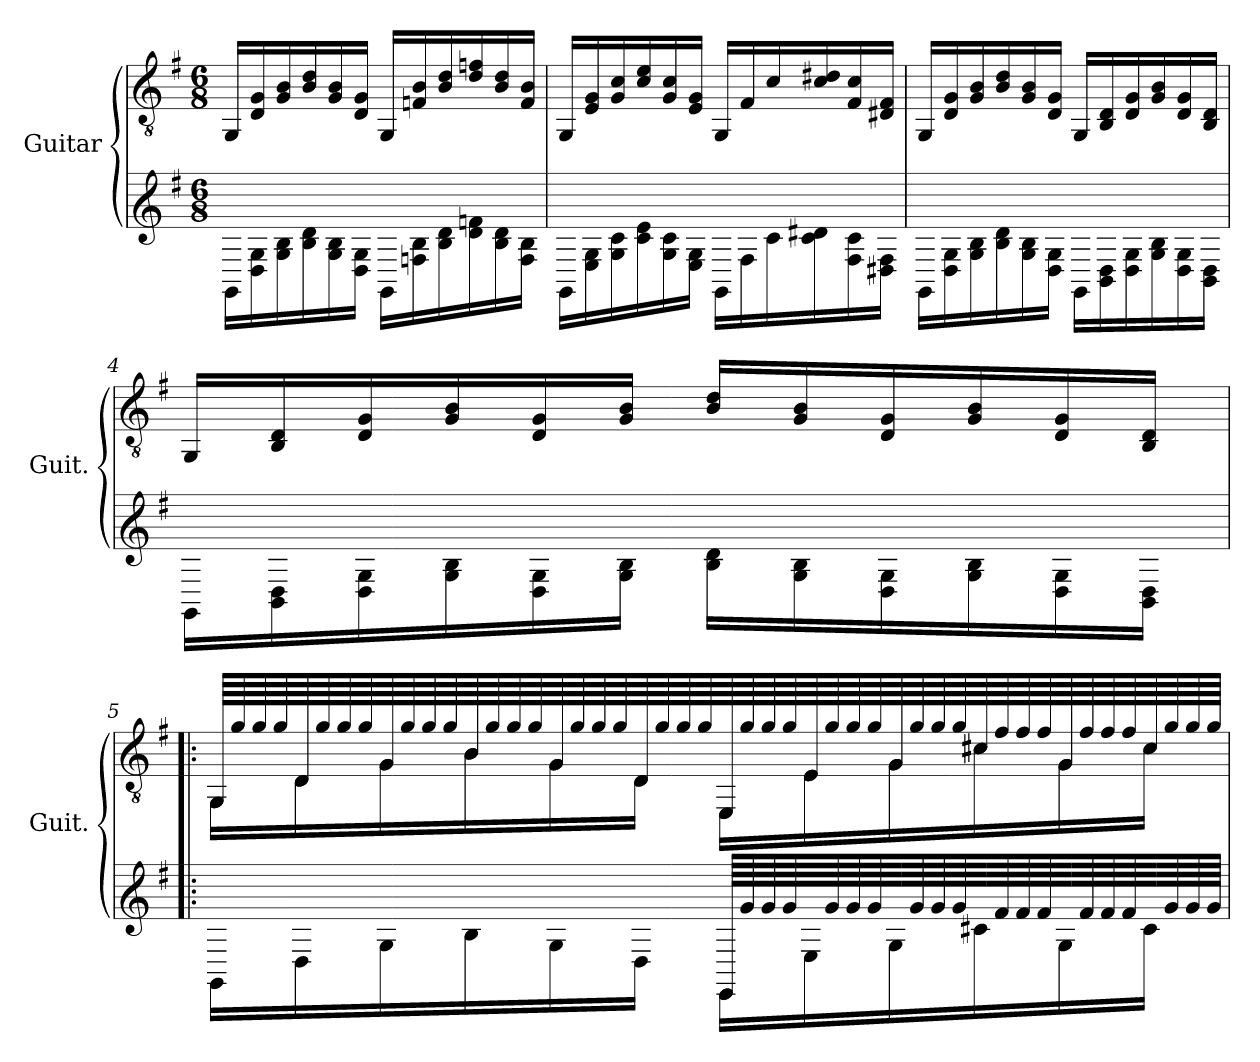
**kern	**kern
*part1	*part1
*staff2	*staff1
*I"Guitar	*
*I'Guit.	*
*stria6	*
*	*clefGv2
*k[f#]	*k[f#]
*M6/8	*M6/8
*MM40	*MM40
=1	=1
16GGLL	16GG/LL
16D\ 16G\	16D/ 16G/
16G\ 16B\	16G/ 16B/
16B\ 16d\	16B/ 16d/
16G\ 16B\	16G/ 16B/
16D\ 16G\JJ	16D/ 16G/JJ
16GGLL	16GG/LL
16F\ 16B\	16Fn/ 16B/
16B\ 16d\	16B/ 16d/
16d\ 16f\	16d/ 16fn/
16B\ 16d\	16B/ 16d/
16F\ 16B\JJ	16F/ 16B/JJ
=2	=2
16GGLL	16GG/LL
16E\ 16G\	16E/ 16G/
16G\ 16c\	16G/ 16c/
16c\ 16e\	16c/ 16e/
16G\ 16c\	16G/ 16c/
16E\ 16G\JJ	16E/ 16G/JJ
16GGLL	16GG/LL
16F#	16F#/
16c	16c/
16c\ 16d#\	16c/ 16d#X/
16F#\ 16c\	16F#/ 16c/
16D#\ 16F#\JJ	16D#X/ 16F#/JJ
=3	=3
16GGLL	16GG/LL
16D\ 16G\	16D/ 16G/
16G\ 16B\	16G/ 16B/
16B\ 16d\	16B/ 16d/
16G\ 16B\	16G/ 16B/
16D\ 16G\JJ	16D/ 16G/JJ
16GGLL	16GG/LL
16BB\ 16D\	16BB/ 16D/
16D\ 16G\	16D/ 16G/
16G\ 16B\	16G/ 16B/
16D\ 16G\	16D/ 16G/
16BB\ 16D\JJ	16BB/ 16D/JJ
!!LO:LB:g=z
=4	=4
16GGLL	16GG/LL
16BB\ 16D\	16BB/ 16D/
16D\ 16G\	16D/ 16G/
16G\ 16B\	16G/ 16B/
16D\ 16G\	16D/ 16G/
16G\ 16B\JJ	16G/ 16B/JJ
16B\ 16d\LL	16B/ 16d/LL
16G\ 16B\	16G/ 16B/
16D\ 16G\	16D/ 16G/
16G\ 16B\	16G/ 16B/
16D\ 16G\	16D/ 16G/
16BB\ 16D\JJ	16BB/ 16D/JJ
!!LO:LB:g=z
=5!|:	=5!|:
*^	*^
64GGLLLLyy	16GGLL	64GG/LLLL	16GG\LL
64g	.	64g/	.
64g	.	64g/	.
64g	.	64g/	.
64Dyy	16D	64D/	16D\
64g	.	64g/	.
64g	.	64g/	.
64g	.	64g/	.
64Gyy	16G	64G/	16G\
64g	.	64g/	.
64g	.	64g/	.
64g	.	64g/	.
64Byy	16B	64B/	16B\
64g	.	64g/	.
64g	.	64g/	.
64g	.	64g/	.
64Gyy	16G	64G/	16G\
64g	.	64g/	.
64g	.	64g/	.
64g	.	64g/	.
64Dyy	16DJJ	64D/	16D\JJ
64g	.	64g/	.
64g	.	64g/	.
64gJJJJ	.	64g/	.
64EELLLL	16EELL	64EE/	16EE\LL
64g	.	64g/	.
64g	.	64g/	.
64g	.	64g/	.
64Eyy	16E	64E/	16E\
64g	.	64g/	.
64g	.	64g/	.
64g	.	64g/	.
64Gyy	16G	64G/	16G\
64g	.	64g/	.
64g	.	64g/	.
64g	.	64g/	.
64c#yy	16c#X	64c#X/	16c#\
64f#	.	64f#/	.
64f#	.	64f#/	.
64f#	.	64f#/	.
64Gyy	16G	64G/	16G\
64f#	.	64f#/	.
64f#	.	64f#/	.
64f#	.	64f#/	.
64c#yy	16c#JJ	64c#/	16c#\JJ
64g	.	64g/	.
64g	.	64g/	.
64gJJJJ	.	64g/JJJJ	.
*v	*v	*	*
*	*v	*v
=	=
*-	*-
